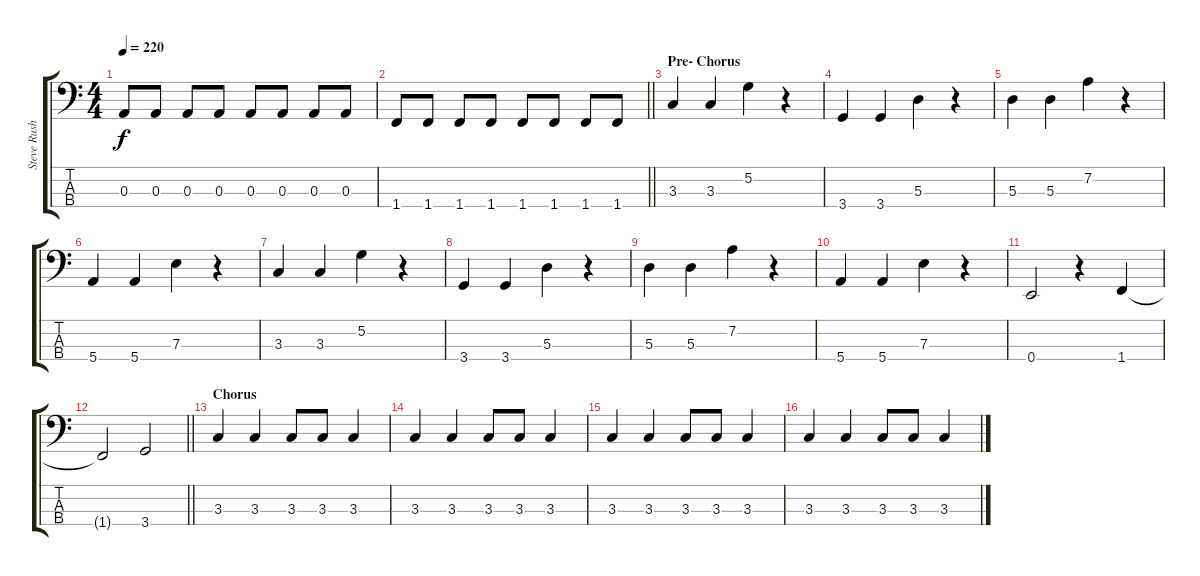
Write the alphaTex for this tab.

\track ("Steve Rushton" "Steve Rush") {instrument electricbasspick}
\staff {score tabs}
\tuning (G2 D2 A1 E1) {hide}
\ts (4 4)
\tempo 220
\clef f4
\ks c
0.3.8{dy f} 0.3.8 0.3.8 0.3.8 0.3.8 0.3.8 0.3.8 0.3.8 |
\barLineRight lightlight
1.4.8 1.4.8 1.4.8 1.4.8 1.4.8 1.4.8 1.4.8 1.4.8 |
\section ("" "Pre- Chorus")
3.3.4 3.3.4 5.2.4 r.4 |
3.4.4 3.4.4 5.3.4 r.4 |
5.3.4 5.3.4 7.2.4 r.4 |
5.4.4 5.4.4 7.3.4 r.4 |
3.3.4 3.3.4 5.2.4 r.4 |
3.4.4 3.4.4 5.3.4 r.4 |
5.3.4 5.3.4 7.2.4 r.4 |
5.4.4 5.4.4 7.3.4 r.4 |
0.4.2 r.4 1.4.4 |
\barLineRight lightlight
1.4{t}.2 3.4.2 |
\section ("" "Chorus")
3.3.4 3.3.4 3.3.8 3.3.8 3.3.4 |
3.3.4 3.3.4 3.3.8 3.3.8 3.3.4 |
3.3.4 3.3.4 3.3.8 3.3.8 3.3.4 |
3.3.4 3.3.4 3.3.8 3.3.8 3.3.4
